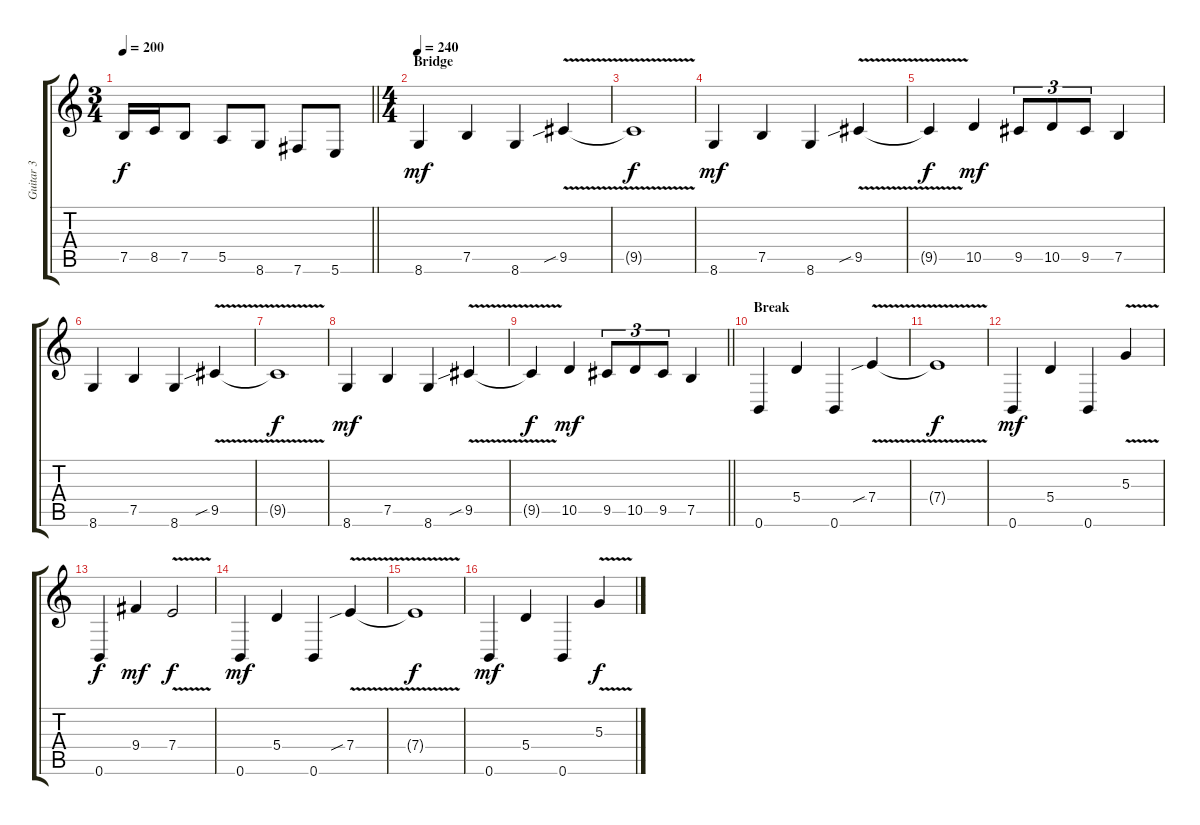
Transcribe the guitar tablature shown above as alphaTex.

\track ("Guitar 3" "Guitar 3") {instrument distortionguitar}
\staff {score tabs}
\tuning (B3 Gb3 D3 A2 E2 B1) {hide}
\ts (3 4)
\tempo 200
\clef g2
\barLineRight lightlight
\ks c
7.5.16{dy f} 8.5.16 7.5.8 5.5.8 8.6.8 7.6.8 5.6.8 |
\ts (4 4)
\section ("" "Bridge")
\tempo 240
8.6.4{dy mf} 7.5.4 8.6.4 9.5{v sib}.4 |
9.5{t}.1{dy f} |
8.6.4{dy mf} 7.5.4 8.6.4 9.5{v sib}.4 |
9.5{t}.4{dy f} 10.5.4{dy mf} 9.5.8{tu (3 2)} 10.5.8{tu (3 2)} 9.5.8{tu (3 2)} 7.5.4 |
8.6.4 7.5.4 8.6.4 9.5{v sib}.4 |
9.5{t}.1{dy f} |
8.6.4{dy mf} 7.5.4 8.6.4 9.5{v sib}.4 |
\barLineRight lightlight
9.5{t}.4{dy f} 10.5.4{dy mf} 9.5.8{tu (3 2)} 10.5.8{tu (3 2)} 9.5.8{tu (3 2)} 7.5.4 |
\section ("" "Break")
0.6.4 5.4.4 0.6.4 7.4{v sib}.4 |
7.4{t}.1{dy f} |
0.6.4{dy mf} 5.4.4 0.6.4 5.3{v}.4 |
0.6.4{dy f} 9.4.4{dy mf} 7.4{v}.2{dy f} |
0.6.4{dy mf} 5.4.4 0.6.4 7.4{v sib}.4 |
7.4{t}.1{dy f} |
0.6.4{dy mf} 5.4.4 0.6.4 5.3{v}.4{dy f}
